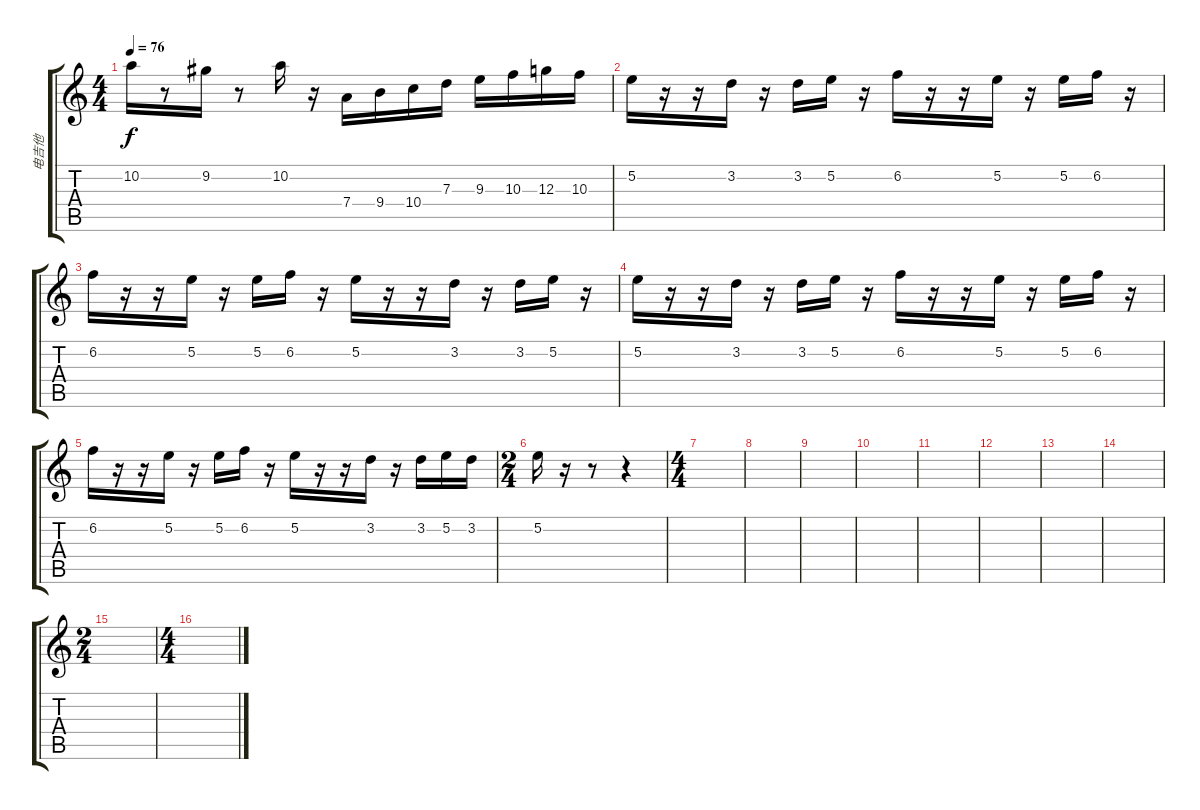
\track ("电吉他" "电吉他") {instrument overdrivenguitar}
\staff {score tabs}
\tuning (E4 B3 G3 D3 A2 E2) {hide}
\ts (4 4)
\tempo 76
\clef g2
\ks c
10.2.16{dy f} r.8 9.2.16 r.8 10.2.16 r.16 7.4.16 9.4.16 10.4.16 7.3.16 9.3.16 10.3.16 12.3.16 10.3.16 |
5.2.16 r.16 r.16 3.2.16 r.16 3.2.16 5.2.16 r.16 6.2.16 r.16 r.16 5.2.16 r.16 5.2.16 6.2.16 r.16 |
6.2.16 r.16 r.16 5.2.16 r.16 5.2.16 6.2.16 r.16 5.2.16 r.16 r.16 3.2.16 r.16 3.2.16 5.2.16 r.16 |
5.2.16 r.16 r.16 3.2.16 r.16 3.2.16 5.2.16 r.16 6.2.16 r.16 r.16 5.2.16 r.16 5.2.16 6.2.16 r.16 |
6.2.16 r.16 r.16 5.2.16 r.16 5.2.16 6.2.16 r.16 5.2.16 r.16 r.16 3.2.16 r.16 3.2.16 5.2.16 3.2.16 |
\ts (2 4)
5.2.16 r.16 r.8 r.4 |
\ts (4 4)
|
|
|
|
|
|
|
|
\ts (2 4)
|
\ts (4 4)
